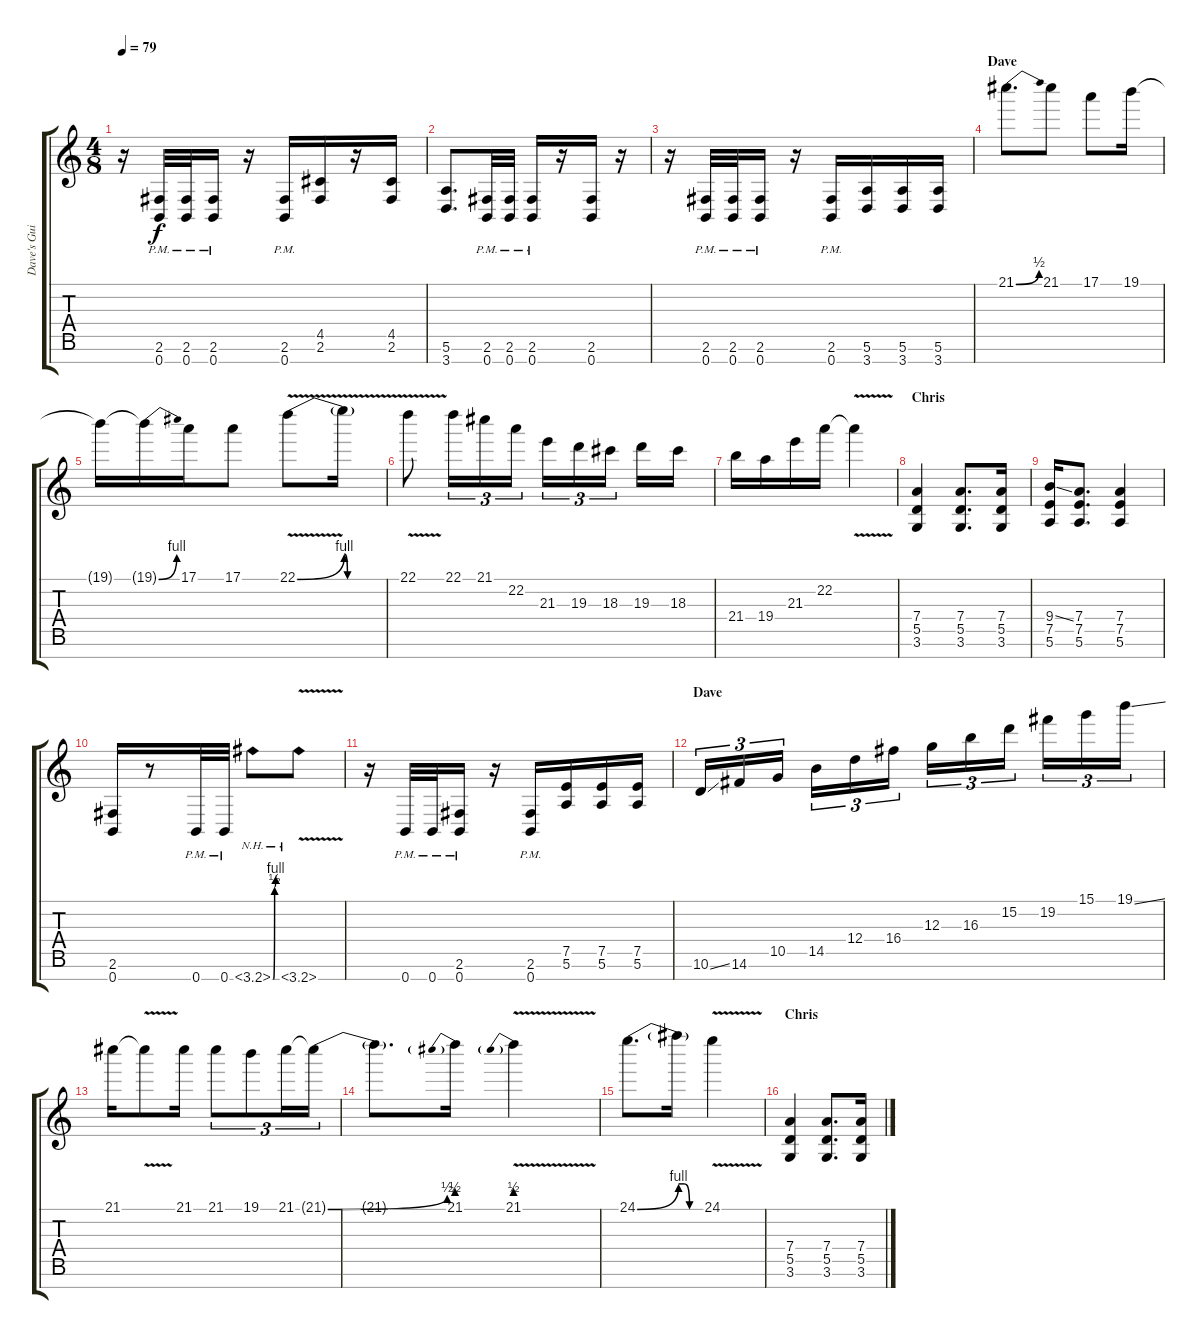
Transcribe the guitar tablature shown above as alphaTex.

\track ("Dave's Guitar" "Dave's Gui") {instrument distortionguitar}
\staff {score tabs}
\tuning (E4 B3 G3 D3 A2 E2 B1) {hide}
\ts (4 8)
\tempo 79
\clef g2
\ks c
r.16{dy f} (2.6{pm} 0.7{pm}).32 (2.6{pm} 0.7{pm}).32 (2.6{pm} 0.7{pm}).16 r.16 (2.6{pm} 0.7{pm}).16 (4.5 2.6).16 r.16 (4.5 2.6).16 |
(5.6 3.7).8{d} (2.6{pm} 0.7{pm}).32 (2.6{pm} 0.7{pm}).32 (2.6{pm} 0.7{pm}).16 r.16 (2.6 0.7).16 r.16 |
r.16 (2.6{pm} 0.7{pm}).32 (2.6{pm} 0.7{pm}).32 (2.6{pm} 0.7{pm}).16 r.16 (2.6{pm} 0.7{pm}).16 (5.6 3.7).16 (5.6 3.7).16 (5.6 3.7).16 |
\section ("" "Dave")
21.1{be (bend 0 0 60 2)}.8{d} 21.1.8 17.1.8 19.1.16 |
19.1{t}.16 19.1{be (bend 0 0 60 4) t}.16 17.1.16 17.1.8 22.1{be (bend 0 0 60 4) v}.8 22.1{be (custom 0 4 5 0 15 0 30 0 60 0) t}.16 |
22.1{v}.8 22.1.16{tu (3 2)} 21.1.16{tu (3 2)} 22.2.16{tu (3 2)} 21.3.16{tu (3 2)} 19.3.16{tu (3 2)} 18.3.16{tu (3 2)} 19.3.16 18.3.16 |
21.4.16 19.4.16 21.3.16 22.2.16 22.2{v t}.4 |
\section ("" "Chris")
(7.4 5.5 3.6).4 (7.4 5.5 3.6).8{d} (7.4 5.5 3.6).16 |
(9.4{ss} 7.5 5.6).16 (7.4 7.5 5.6).8{d} (7.4 7.5 5.6).4 |
(2.6 0.7).16 r.8 0.7{pm}.32 0.7{pm}.32 3.7{be (custom 0 0 15 0 30 2 45 4 60 4) nh}.8 3.7{nh v}.8 |
r.16 0.7{pm}.32 0.7{pm}.32 (2.6{pm} 0.7{pm}).16 r.16 (2.6{pm} 0.7{pm}).16 (7.5 5.6).16 (7.5 5.6).16 (7.5 5.6).16 |
\section ("" "Dave")
10.6{ss}.16{tu (3 2)} 14.6.16{tu (3 2)} 10.5.16{tu (3 2)} 14.5.16{tu (3 2)} 12.4.16{tu (3 2)} 16.4.16{tu (3 2)} 12.3.16{tu (3 2)} 16.3.16{tu (3 2)} 15.2.16{tu (3 2)} 19.2.16{tu (3 2)} 15.1.16{tu (3 2)} 19.1{ss}.16{tu (3 2)} |
21.1.16 21.1{v t}.8 21.1.16 21.1.8{tu (3 2)} 19.1.8{tu (3 2)} 21.1.16{tu (3 2)} 21.1{be (bend 0 0 60 2) t}.16{tu (3 2)} |
21.1{t}.8{d} 21.1{be (prebend 0 2 60 2)}.16 21.1{be (prebend 0 2 60 2) v}.4 |
24.1{be (bend 0 0 60 4)}.8{d} 24.1{be (custom 0 4 15 4 30 0 60 0) t}.16 24.1{v}.4 |
\section ("" "Chris")
(7.4 5.5 3.6).4 (7.4 5.5 3.6).8{d} (7.4 5.5 3.6).16
